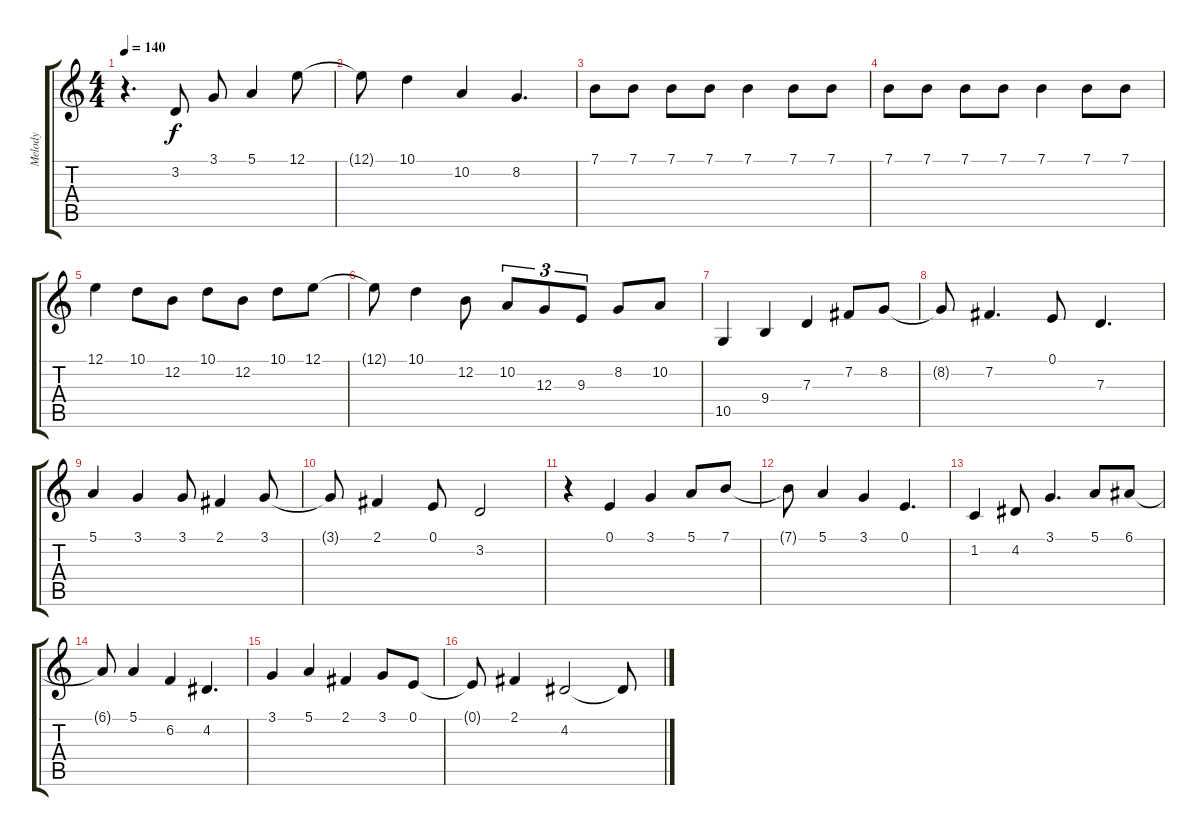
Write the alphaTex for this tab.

\track ("Melody" "Melody") {instrument tenorsax}
\staff {score tabs}
\tuning (E4 B3 G3 D3 A2 E2) {hide}
\ts (4 4)
\tempo 140
\clef g2
\ks c
r.4{d dy f} 3.2.8 3.1.8 5.1.4 12.1.8 |
12.1{t}.8 10.1.4 10.2.4 8.2.4{d} |
7.1.8 7.1.8 7.1.8 7.1.8 7.1.4 7.1.8 7.1.8 |
7.1.8 7.1.8 7.1.8 7.1.8 7.1.4 7.1.8 7.1.8 |
12.1.4 10.1.8 12.2.8 10.1.8 12.2.8 10.1.8 12.1.8 |
12.1{t}.8 10.1.4 12.2.8 10.2.8{tu (3 2)} 12.3.8{tu (3 2)} 9.3.8{tu (3 2)} 8.2.8 10.2.8 |
10.5.4 9.4.4 7.3.4 7.2.8 8.2.8 |
8.2{t}.8 7.2.4{d} 0.1.8 7.3.4{d} |
5.1.4 3.1.4 3.1.8 2.1.4 3.1.8 |
3.1{t}.8 2.1.4 0.1.8 3.2.2 |
r.4 0.1.4 3.1.4 5.1.8 7.1.8 |
7.1{t}.8 5.1.4 3.1.4 0.1.4{d} |
1.2.4 4.2.8 3.1.4{d} 5.1.8 6.1.8 |
6.1{t}.8 5.1.4 6.2.4 4.2.4{d} |
3.1.4 5.1.4 2.1.4 3.1.8 0.1.8 |
0.1{t}.8 2.1.4 4.2.2 4.2{t}.8
